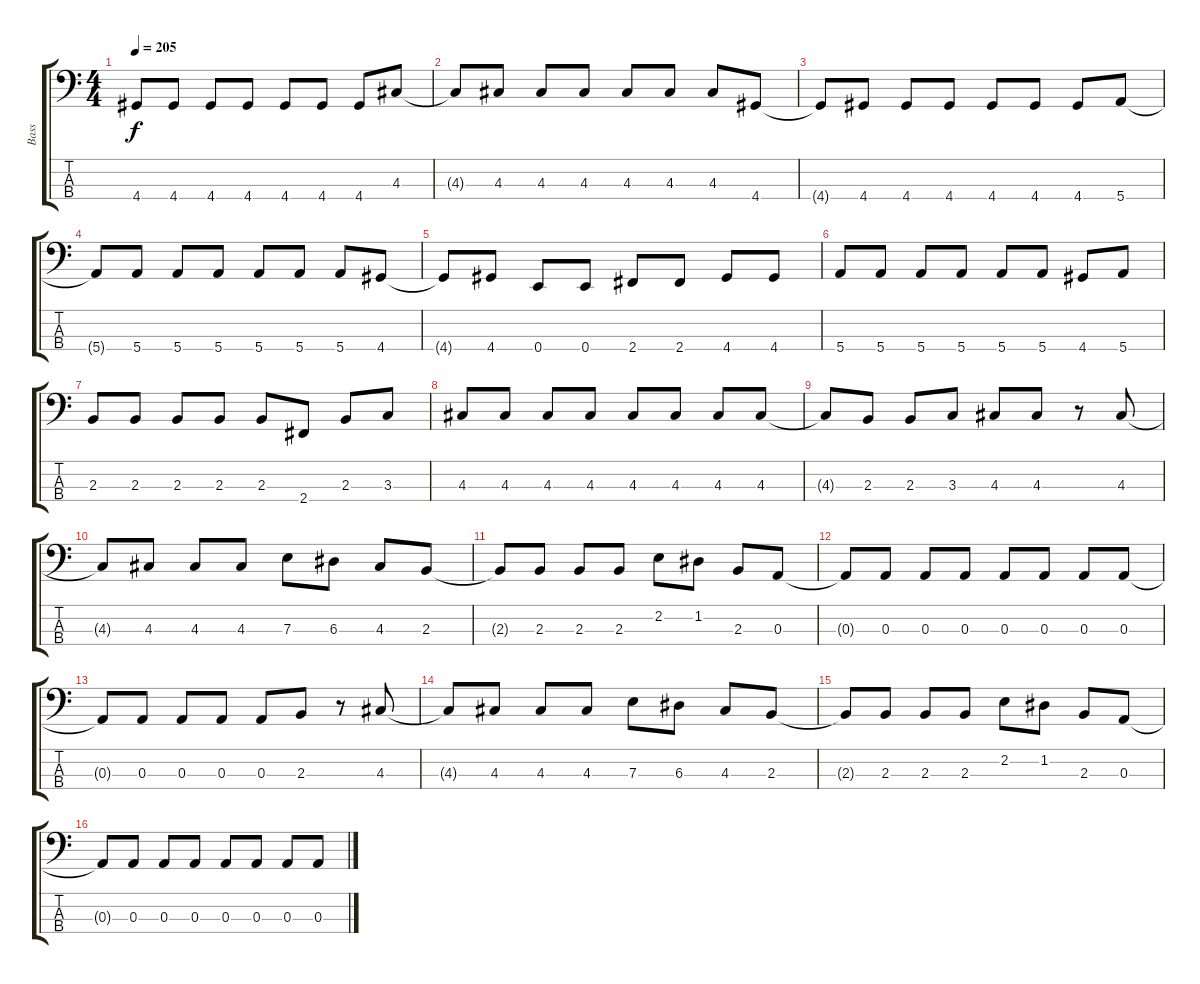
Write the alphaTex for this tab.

\track ("Bass" "Bass") {instrument electricbasspick}
\staff {score tabs}
\tuning (G2 D2 A1 E1) {hide}
\ts (4 4)
\tempo 205
\clef f4
\ks c
4.4{t}.8{dy f} 4.4.8 4.4.8 4.4.8 4.4.8 4.4.8 4.4.8 4.3.8 |
4.3{t}.8 4.3.8 4.3.8 4.3.8 4.3.8 4.3.8 4.3.8 4.4.8 |
4.4{t}.8 4.4.8 4.4.8 4.4.8 4.4.8 4.4.8 4.4.8 5.4.8 |
5.4{t}.8 5.4.8 5.4.8 5.4.8 5.4.8 5.4.8 5.4.8 4.4.8 |
4.4{t}.8 4.4.8 0.4.8 0.4.8 2.4.8 2.4.8 4.4.8 4.4.8 |
5.4.8 5.4.8 5.4.8 5.4.8 5.4.8 5.4.8 4.4.8 5.4.8 |
2.3.8 2.3.8 2.3.8 2.3.8 2.3.8 2.4.8 2.3.8 3.3.8 |
4.3.8 4.3.8 4.3.8 4.3.8 4.3.8 4.3.8 4.3.8 4.3.8 |
4.3{t}.8 2.3.8 2.3.8 3.3.8 4.3.8 4.3.8 r.8 4.3.8 |
4.3{t}.8 4.3.8 4.3.8 4.3.8 7.3.8 6.3.8 4.3.8 2.3.8 |
2.3{t}.8 2.3.8 2.3.8 2.3.8 2.2.8 1.2.8 2.3.8 0.3.8 |
0.3{t}.8 0.3.8 0.3.8 0.3.8 0.3.8 0.3.8 0.3.8 0.3.8 |
0.3{t}.8 0.3.8 0.3.8 0.3.8 0.3.8 2.3.8 r.8 4.3.8 |
4.3{t}.8 4.3.8 4.3.8 4.3.8 7.3.8 6.3.8 4.3.8 2.3.8 |
2.3{t}.8 2.3.8 2.3.8 2.3.8 2.2.8 1.2.8 2.3.8 0.3.8 |
0.3{t}.8 0.3.8 0.3.8 0.3.8 0.3.8 0.3.8 0.3.8 0.3.8
